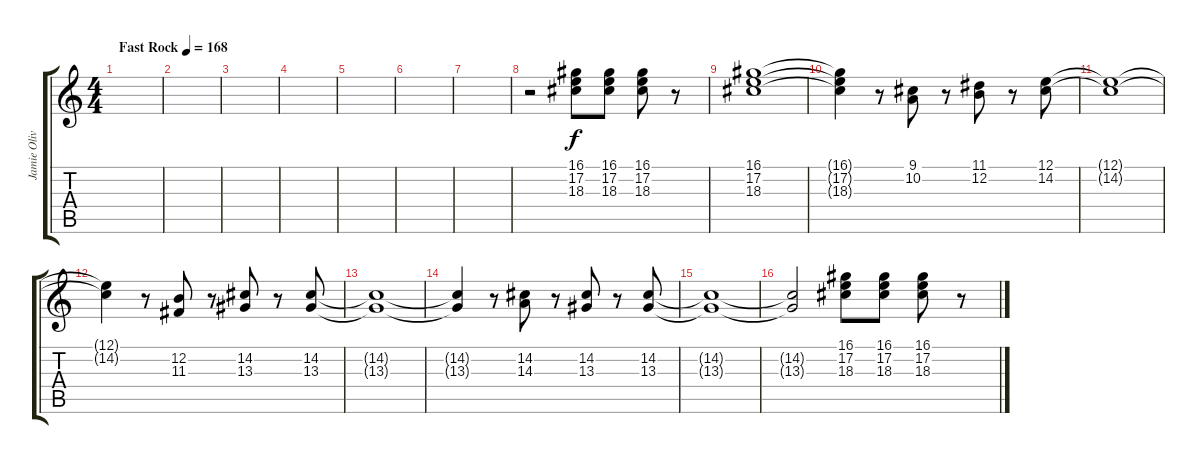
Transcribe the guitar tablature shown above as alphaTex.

\track ("Jamie Oliver" "Jamie Oliv") {instrument electricgrandpiano}
\staff {score tabs}
\tuning (E4 B3 G3 D3 A2 E2) {hide}
\ts (4 4)
\tempo (168 "Fast Rock")
\clef g2
\ks c
|
|
|
|
|
|
|
r.2 (16.1 17.2 18.3).8 (16.1 17.2 18.3).8 (16.1 17.2 18.3).8 r.8 |
(16.1 17.2 18.3).1{dy f} |
(16.1{t} 17.2{t} 18.3{t}).4 r.8 (9.1 10.2).8 r.8 (11.1 12.2).8 r.8 (12.1 14.2).8 |
(12.1{t} 14.2{t}).1 |
(12.1{t} 14.2{t}).4 r.8 (12.2 11.3).8 r.8 (14.2 13.3).8 r.8 (14.2 13.3).8 |
(14.2{t} 13.3{t}).1 |
(14.2{t} 13.3{t}).4 r.8 (14.2 14.3).8 r.8 (14.2 13.3).8 r.8 (14.2 13.3).8 |
(14.2{t} 13.3{t}).1 |
(14.2{t} 13.3{t}).2 (16.1 17.2 18.3).8 (16.1 17.2 18.3).8 (16.1 17.2 18.3).8 r.8
